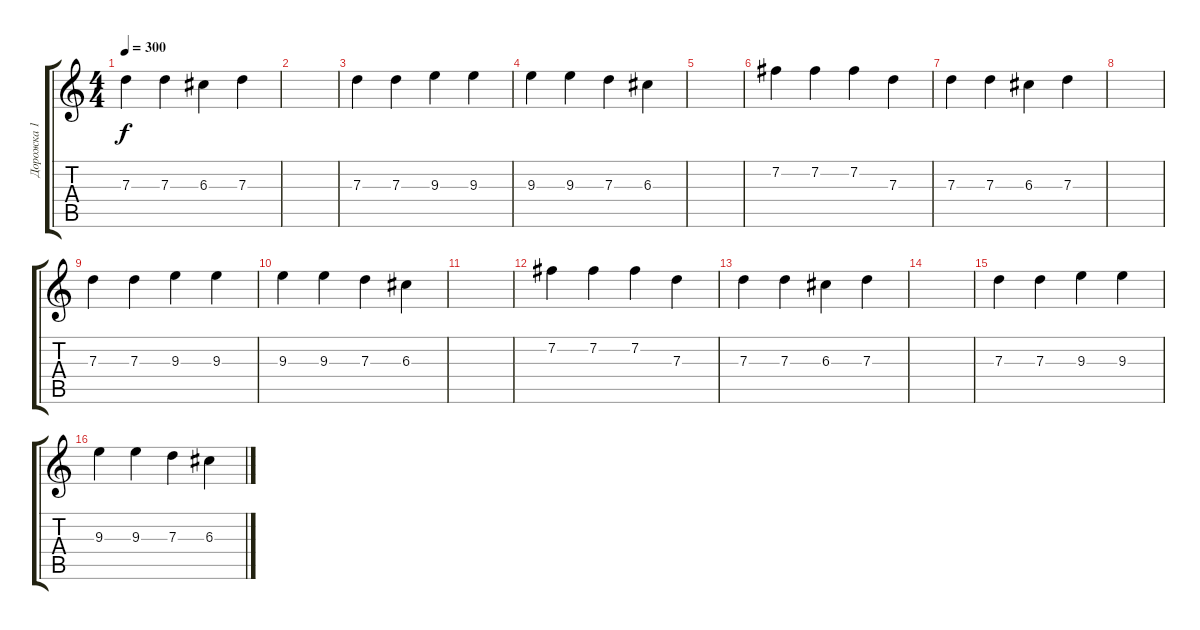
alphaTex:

\track ("Дорожка 1" "Дорожка 1") {instrument overdrivenguitar}
\staff {score tabs}
\tuning (E4 B3 G3 D3 A2 E2) {hide}
\ts (4 4)
\tempo 300
\clef g2
\ks c
7.3.4{dy f} 7.3.4 6.3.4 7.3.4 |
|
7.3.4 7.3.4 9.3.4 9.3.4 |
9.3.4 9.3.4 7.3.4 6.3.4 |
|
7.2.4 7.2.4 7.2.4 7.3.4 |
7.3.4 7.3.4 6.3.4 7.3.4 |
|
7.3.4 7.3.4 9.3.4 9.3.4 |
9.3.4 9.3.4 7.3.4 6.3.4 |
|
7.2.4 7.2.4 7.2.4 7.3.4 |
7.3.4 7.3.4 6.3.4 7.3.4 |
|
7.3.4 7.3.4 9.3.4 9.3.4 |
9.3.4 9.3.4 7.3.4 6.3.4
